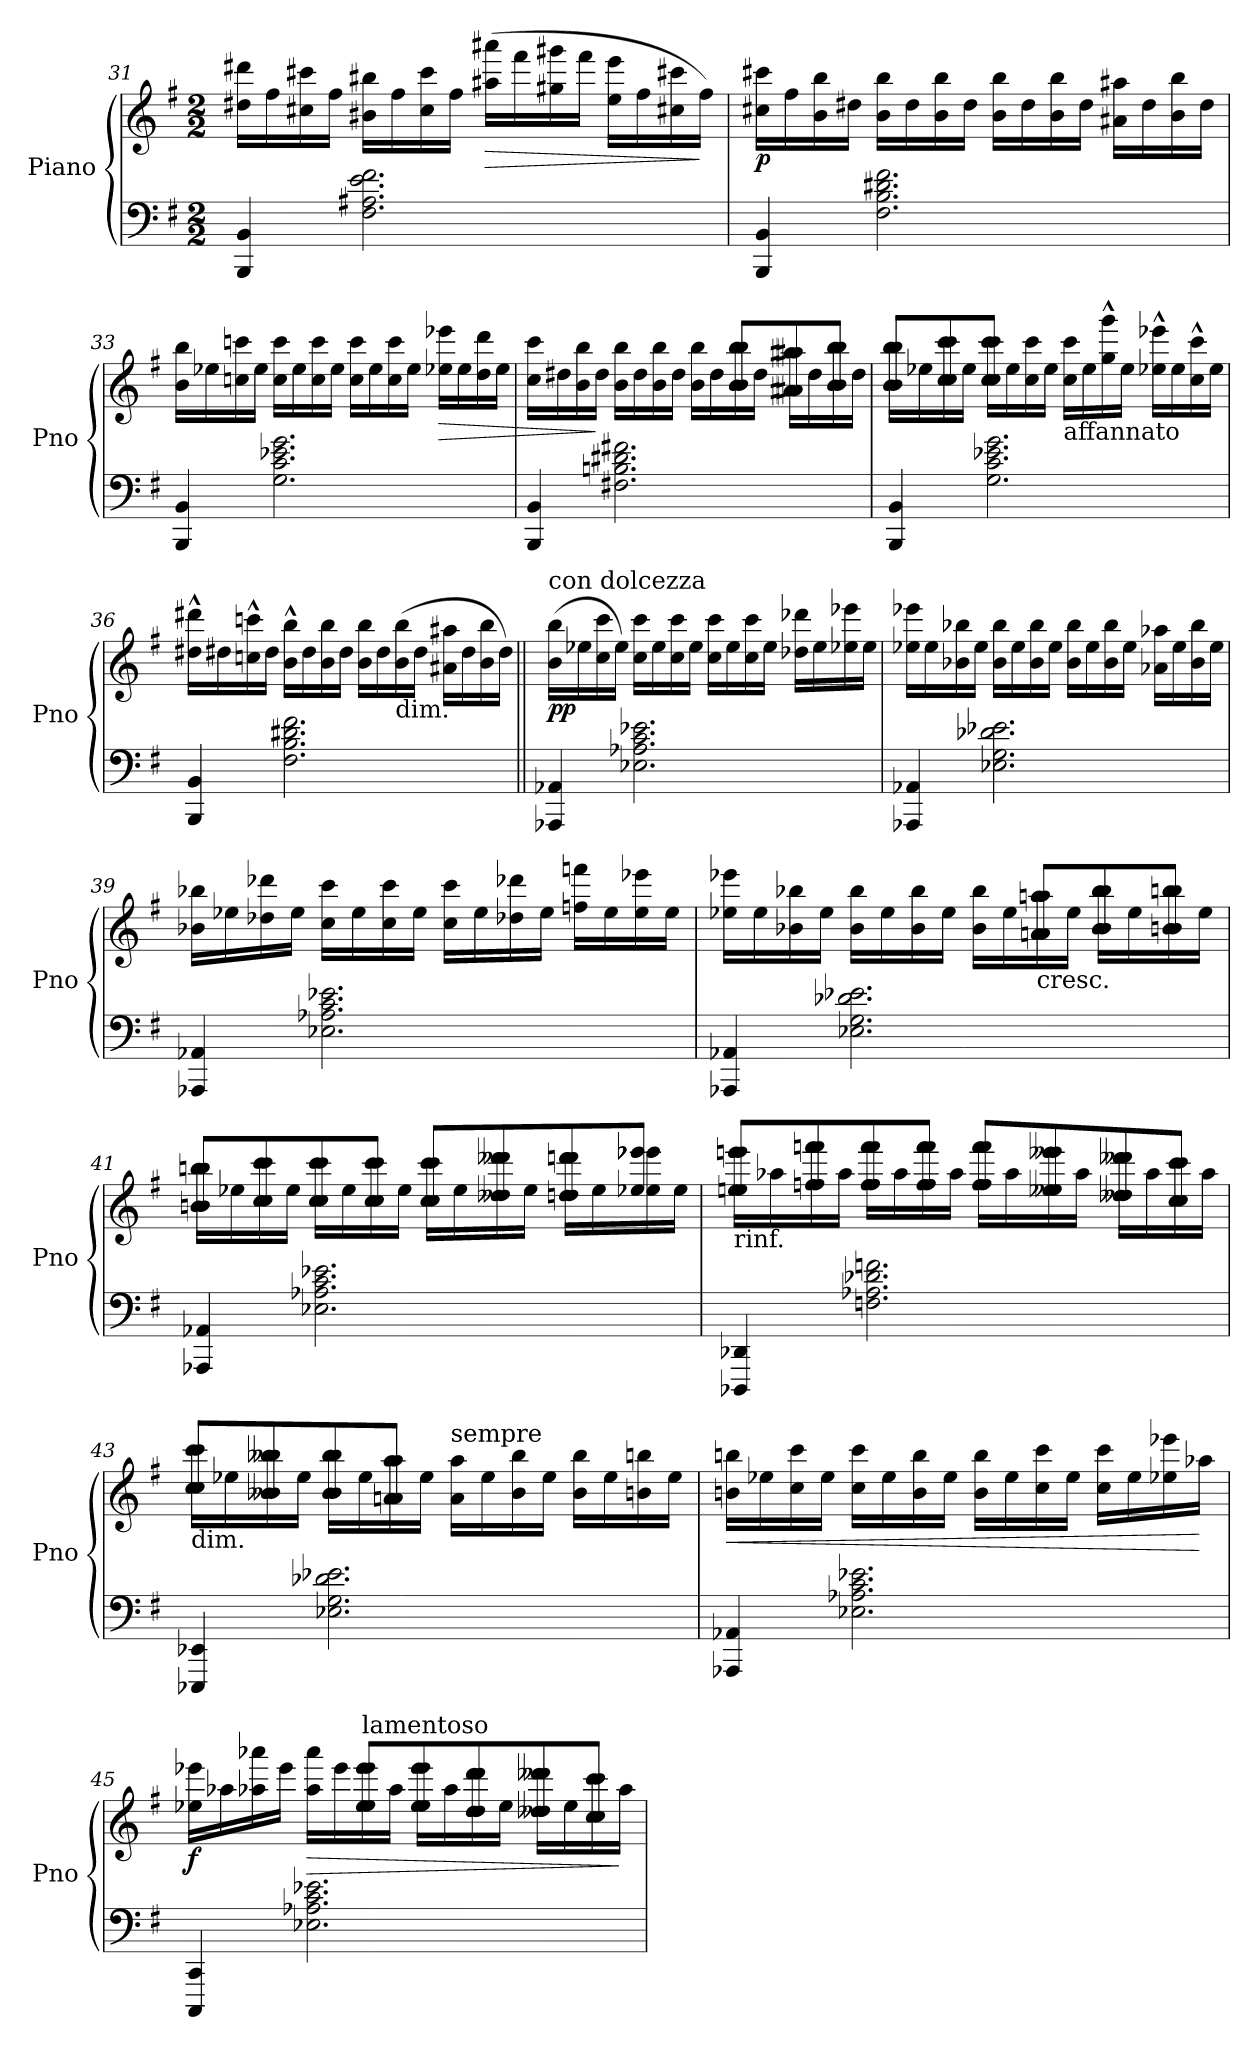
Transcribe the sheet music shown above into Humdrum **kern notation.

**kern	**kern	**dynam
*part1	*part1	*part1
*staff2	*staff1	*staff1/2
*I"Piano	*	*
*I'Pno	*	*
!!LO:PB:g=z
*clefF4	*clefG2	*
*k[f#]	*k[f#]	*
*G:	*G:	*
*M2/2	*M2/2	*
=31	=31	=31
4BBB/ 4BB/	16dd#X\ 16ddd#X\LL	.
.	16ff#\	.
.	16cc#X\ 16ccc#X\	.
.	16ff#\JJ	.
2.F#\ 2.A#X\ 2.e\ 2.f#\	16b#X\ 16bb#X\LL	.
.	16ff#\	.
.	16cc#\ 16ccc#\	.
.	16ff#\JJ	.
!	!	!LO:HP:b
.	(16aa#X\ 16aaa#X\LL	>
.	16fff#\	.
.	16gg#X\ 16ggg#X\	.
.	16fff#\JJ	.
.	16ee\ 16eee\LL	.
.	16ff#\	.
.	16cc#X\ 16ccc#X\	.
.	16ff#\JJ)	]
=32	=32	=32
!	!	!LO:DY:b
4BBB/ 4BB/	16cc#X\ 16ccc#X\LL	p
.	16ff#\	.
.	16b\ 16bb\	.
.	16dd#X\JJ	.
2.F#\ 2.B\ 2.d#X\ 2.f#\	16b\ 16bb\LL	.
.	16dd#\	.
.	16b\ 16bb\	.
.	16dd#\JJ	.
.	16b\ 16bb\LL	.
.	16dd#\	.
.	16b\ 16bb\	.
.	16dd#\JJ	.
.	16a#X\ 16aa#X\LL	.
.	16dd#\	.
.	16b\ 16bb\	.
.	16dd#\JJ	.
=33	=33	=33
4BBB/ 4BB/	16b\ 16bb\LL	.
.	16ee-X\	.
.	16ccn\ 16cccn\	.
.	16ee-\JJ	.
2.G\ 2.c\ 2.e-X\ 2.g\	16cc\ 16ccc\LL	.
.	16ee-\	.
.	16cc\ 16ccc\	.
.	16ee-\JJ	.
.	16cc\ 16ccc\LL	.
.	16ee-\	.
.	16cc\ 16ccc\	.
.	16ee-\JJ	.
!	!	!LO:HP:b
.	16ee-X\ 16eee-X\LL	>
.	16ee-\	.
.	16dd\ 16ddd\	.
.	16ee-\JJ	.
!!LO:LB:g=z
=34	=34	=34
*	*^	*
4BBB/ 4BB/	16cc\ 16ccc\LL	8ryy	.
.	16dd#X\	.	.
*	*v	*v	*
.	16b\ 16bb\	.
.	16dd#\JJ	]
2.F#X\ 2.Bn\ 2.d#X\ 2.f#X\	16b\ 16bb\LL	.
.	16dd#\	.
.	16b\ 16bb\	.
.	16dd#\JJ	.
.	16b\ 16bb\LL	.
.	16dd#\	.
*	*^	*
.	16b\ 16bb\	8b/ 8bb/L	.
.	16dd#\JJ	.	.
.	16a#X\ 16aa#X\LL	8a#/ 8aa#/	.
.	16dd#\	.	.
.	16b\ 16bb\	8b/ 8bb/J	.
.	16dd#\JJ	.	.
=35	=35	=35	=35
4BBB/ 4BB/	16b\ 16bb\LL	8b/ 8bb/L	.
.	16ee-X\	.	.
.	16cc\ 16ccc\	8cc/ 8ccc/	.
.	16ee-\JJ	.	.
2.G\ 2.c\ 2.e-X\ 2.g\	16cc\ 16ccc\LL	8cc/ 8ccc/J	.
.	16ee-\	.	.
.	16cc\ 16ccc\	2ryy	.
.	16ee-\JJ	.	.
!	!LO:TX:b:t=affannato	!	!
.	16cc\ 16ccc\LL	.	.
.	16ee-\	.	.
.	16gg\^^ 16ggg\^^	.	.
.	16ee-\JJ	.	.
.	16ee-X\^^ 16eee-X\^^LL	.	.
.	16ee-\	.	.
.	16cc\^^ 16ccc\^^	8ryy	.
.	16ee-\JJ	.	.
*	*v	*v	*
=36	=36	=36
4BBB/ 4BB/	16dd#X\^^ 16ddd#X\^^LL	.
.	16dd#X\	.
.	16ccn\^^ 16cccn\^^	.
.	16dd#\JJ	.
2.F#\ 2.B\ 2.d#X\ 2.f#\	16b\^^ 16bb\^^LL	.
.	16dd#\	.
.	16b\ 16bb\	.
.	16dd#\JJ	.
.	16b\ 16bb\LL	.
.	16dd#\	.
!	!LO:TX:b:t=dim.	!
.	(16b\ 16bb\	.
.	16dd#\JJ	.
.	16a#X\ 16aa#X\LL	.
.	16dd#\	.
.	16b\ 16bb\	.
.	16dd#\JJ)	.
!!LO:LB:g=z
=37||	=37||	=37||
!	!LO:TX:a:t=con dolcezza	!
!	!	!LO:DY:b
4AAA-X/ 4AA-X/	(16b\ 16bb\LL	pp
.	16ee-X\	.
.	16cc\ 16ccc\	.
.	16ee-\JJ)	.
2.E-X\ 2.A-X\ 2.c\ 2.e-X\	16cc\ 16ccc\LL	.
.	16ee-\	.
.	16cc\ 16ccc\	.
.	16ee-\JJ	.
.	16cc\ 16ccc\LL	.
.	16ee-\	.
.	16cc\ 16ccc\	.
.	16ee-\JJ	.
.	16dd-X\ 16ddd-X\LL	.
.	16ee-\	.
.	16ee-X\ 16eee-X\	.
.	16ee-\JJ	.
=38	=38	=38
4AAA-X/ 4AA-X/	16ee-X\ 16eee-X\LL	.
.	16ee-\	.
.	16b-X\ 16bb-X\	.
.	16ee-\JJ	.
2.E-X\ 2.G\ 2.d-X\ 2.e-X\	16b-\ 16bb-\LL	.
.	16ee-\	.
.	16b-\ 16bb-\	.
.	16ee-\JJ	.
.	16b-\ 16bb-\LL	.
.	16ee-\	.
.	16b-\ 16bb-\	.
.	16ee-\JJ	.
.	16a-X\ 16aa-X\LL	.
.	16ee-\	.
.	16b-\ 16bb-\	.
.	16ee-\JJ	.
=39	=39	=39
4AAA-X/ 4AA-X/	16b-X\ 16bb-X\LL	.
.	16ee-X\	.
.	16dd-X\ 16ddd-X\	.
.	16ee-\JJ	.
2.E-X\ 2.A-X\ 2.c\ 2.e-X\	16cc\ 16ccc\LL	.
.	16ee-\	.
.	16cc\ 16ccc\	.
.	16ee-\JJ	.
.	16cc\ 16ccc\LL	.
.	16ee-\	.
.	16dd-X\ 16ddd-X\	.
.	16ee-\JJ	.
.	16ffn\ 16fffn\LL	.
.	16ee-\	.
.	16ee-\ 16eee-X\	.
.	16ee-\JJ	.
!!LO:LB:g=z
=40	=40	=40
*	*^	*
4AAA-X/ 4AA-X/	16ee-X\ 16eee-X\LL	8ryy	.
.	16ee-\	.	.
*	*v	*v	*
.	16b-X\ 16bb-X\	.
.	16ee-\JJ	.
2.E-X\ 2.G\ 2.d-X\ 2.e-X\	16b-\ 16bb-\LL	.
.	16ee-\	.
.	16b-\ 16bb-\	.
.	16ee-\JJ	.
.	16b-\ 16bb-\LL	.
.	16ee-\	.
*	*^	*
!	!LO:TX:b:t=cresc.	!	!
.	16an\ 16aa\	8a/ 8aan/L	.
.	16ee-\JJ	.	.
.	16b-\ 16bb-\LL	8b-/ 8bb-/	.
.	16ee-\	.	.
.	16bn\ 16bbn\	8b/ 8bb/J	.
.	16ee-\JJ	.	.
=41	=41	=41	=41
4AAA-X/ 4AA-X/	16bn\ 16bb\LL	8b/ 8bbn/L	.
.	16ee-X\	.	.
.	16cc\ 16ccc\	8cc/ 8ccc/	.
.	16ee-\JJ	.	.
2.E-X\ 2.A-X\ 2.c\ 2.e-X\	16cc\ 16ccc\LL	8cc/ 8ccc/	.
.	16ee-\	.	.
.	16cc\ 16ccc\	8cc/ 8ccc/J	.
.	16ee-\JJ	.	.
.	16cc\ 16ccc\LL	8cc/ 8ccc/L	.
.	16ee-\	.	.
.	16dd-X\ 16ddd-X\	8dd-/ 8ddd-/	.
.	16ee-\JJ	.	.
.	16ddn\ 16dddn\LL	8dd/ 8ddd/	.
.	16ee-\	.	.
.	16ee-\ 16eee-X\	8ee-X/ 8eee-/J	.
.	16ee-\JJ	.	.
=42	=42	=42	=42
!	!LO:TX:b:t=rinf.	!	!
4DDD-X/ 4DD-X/	16een\ 16eee\LL	8ee/ 8eeen/L	.
.	16aa-X\	.	.
.	16ffn\ 16fffn\	8ff/ 8fff/	.
.	16aa-\JJ	.	.
2.Fn\ 2.A-X\ 2.d-X\ 2.fn\	16ff\ 16fff\LL	8ff/ 8fff/	.
.	16aa-\	.	.
.	16ff\ 16fff\	8ff/ 8fff/J	.
.	16aa-\JJ	.	.
.	16ff\ 16fff\LL	8ff/ 8fff/L	.
.	16aa-\	.	.
.	16ee-X\ 16eee-X\	8ee-/ 8eee-/	.
.	16aa-\JJ	.	.
.	16dd-X\ 16ddd-X\LL	8dd-/ 8ddd-/	.
.	16aa-\	.	.
.	16cc\ 16ccc\	8cc/ 8ccc/J	.
.	16aa-\JJ	.	.
!!LO:LB:g=z	!!
=43	=43	=43	=43
!	!LO:TX:b:t=dim.	!	!
4EEE-X/ 4EE-X/	16cc\ 16ccc\LL	8cc/ 8ccc/L	.
.	16ee-X\	.	.
.	16b-X\ 16bb-X\	8b-/ 8bb-/	.
.	16ee-\JJ	.	.
2.E-X\ 2.G\ 2.d-X\ 2.e-X\	16b-\ 16bb-\LL	8b-/ 8bb-/	.
.	16ee-\	.	.
.	16a\ 16aa\	8an/ 8aa/J	.
.	16ee-\JJ	.	.
!	!LO:TX:a:t=sempre	!	!
.	16a\ 16aa\LL	2ryy	.
.	16ee-\	.	.
.	16b-\ 16bb-\	.	.
.	16ee-\JJ	.	.
.	16b-\ 16bb-\LL	.	.
.	16ee-\	.	.
.	16bn\ 16bbn\	.	.
.	16ee-\JJ	.	.
*	*v	*v	*
=44	=44	=44
!	!	!LO:HP:b
4AAA-X/ 4AA-X/	16bn\ 16bbn\LL	<
.	16ee-X\	.
.	16cc\ 16ccc\	.
.	16ee-\JJ	.
2.E-X\ 2.A-X\ 2.c\ 2.e-X\	16cc\ 16ccc\LL	.
.	16ee-\	.
.	16b\ 16bb\	.
.	16ee-\JJ	.
.	16b\ 16bb\LL	.
.	16ee-\	.
.	16cc\ 16ccc\	.
.	16ee-\JJ	.
.	16cc\ 16ccc\LL	.
.	16ee-\	.
.	16ee-X\ 16eee-X\	.
.	16aa-X\JJ	[
=45	=45	=45
*	*^	*
!	!	!	!LO:DY:b
4CCC/ 4CC/	16ee-X\ 16eee-X\LL	4.ryy	f
.	16aa-X\	.	.
.	16aa-X\ 16aaa-X\	.	.
.	16eee-\JJ	.	.
!	!	!	!LO:HP:b
2.E-X\ 2.A-X\ 2.c\ 2.e-X\	16aa-\ 16aaa-\LL	.	>
.	16eee-\	.	.
!	!LO:TX:a:t=lamentoso	!	!
.	16ee-\ 16eee-\	8ee-/ 8eee-/L	.
.	16aa-\JJ	.	.
.	16ee-\ 16eee-\LL	8ee-/ 8eee-/	.
.	16aa-\	.	.
.	16dd\ 16ddd\	8dd/ 8ddd/	.
.	16ee-\JJ	.	.
.	16dd-X\ 16ddd-X\LL	8dd-/ 8ddd-/	.
.	16ee-\	.	.
.	16cc\ 16ccc\	8cc/ 8ccc/J	.
.	16aa-\JJ	.	]
*	*v	*v	*
=	=	=
*-	*-	*-
